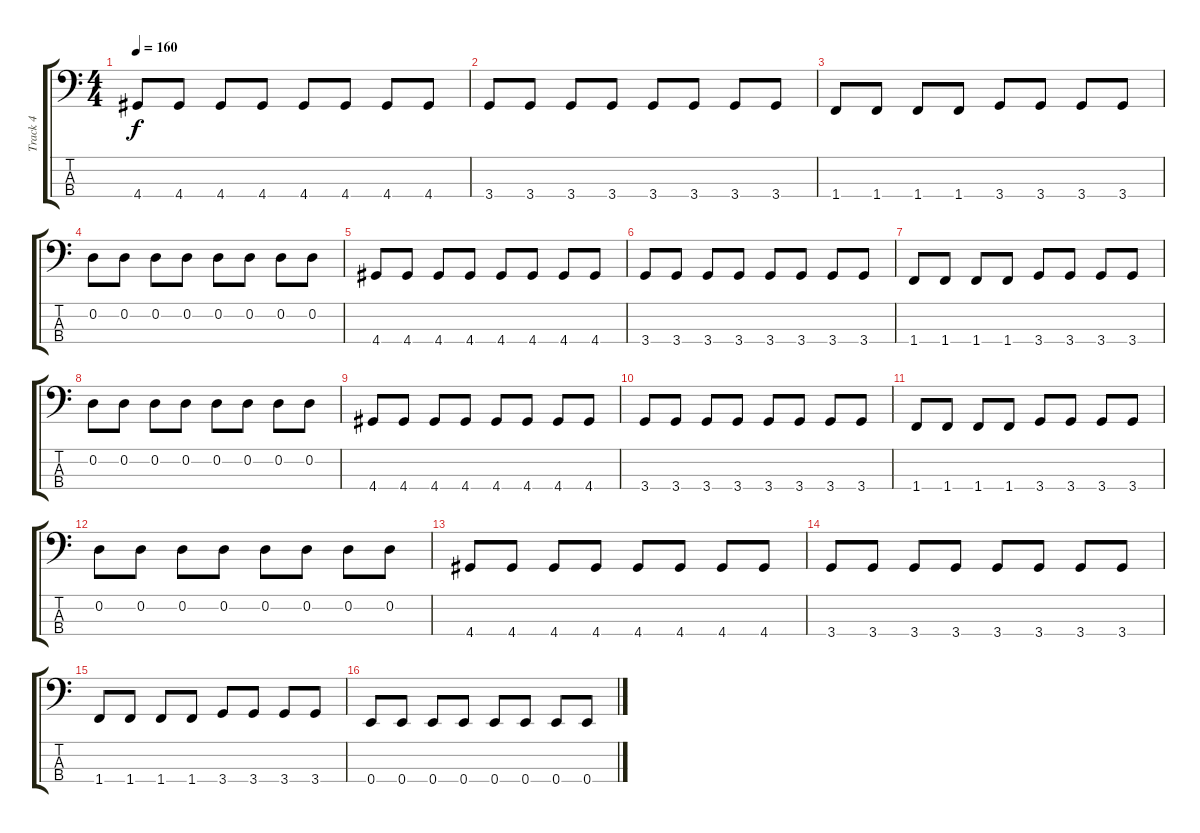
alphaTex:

\track ("Track 4" "Track 4") {instrument electricbassfinger}
\staff {score tabs}
\tuning (G2 D2 A1 E1) {hide}
\ts (4 4)
\tempo 160
\clef f4
\ks c
4.4.8{dy f} 4.4.8 4.4.8 4.4.8 4.4.8 4.4.8 4.4.8 4.4.8 |
3.4.8 3.4.8 3.4.8 3.4.8 3.4.8 3.4.8 3.4.8 3.4.8 |
1.4.8 1.4.8 1.4.8 1.4.8 3.4.8 3.4.8 3.4.8 3.4.8 |
0.2.8 0.2.8 0.2.8 0.2.8 0.2.8 0.2.8 0.2.8 0.2.8 |
4.4.8 4.4.8 4.4.8 4.4.8 4.4.8 4.4.8 4.4.8 4.4.8 |
3.4.8 3.4.8 3.4.8 3.4.8 3.4.8 3.4.8 3.4.8 3.4.8 |
1.4.8 1.4.8 1.4.8 1.4.8 3.4.8 3.4.8 3.4.8 3.4.8 |
0.2.8 0.2.8 0.2.8 0.2.8 0.2.8 0.2.8 0.2.8 0.2.8 |
4.4.8 4.4.8 4.4.8 4.4.8 4.4.8 4.4.8 4.4.8 4.4.8 |
3.4.8 3.4.8 3.4.8 3.4.8 3.4.8 3.4.8 3.4.8 3.4.8 |
1.4.8 1.4.8 1.4.8 1.4.8 3.4.8 3.4.8 3.4.8 3.4.8 |
0.2.8 0.2.8 0.2.8 0.2.8 0.2.8 0.2.8 0.2.8 0.2.8 |
4.4.8 4.4.8 4.4.8 4.4.8 4.4.8 4.4.8 4.4.8 4.4.8 |
3.4.8 3.4.8 3.4.8 3.4.8 3.4.8 3.4.8 3.4.8 3.4.8 |
1.4.8 1.4.8 1.4.8 1.4.8 3.4.8 3.4.8 3.4.8 3.4.8 |
0.4.8 0.4.8 0.4.8 0.4.8 0.4.8 0.4.8 0.4.8 0.4.8
